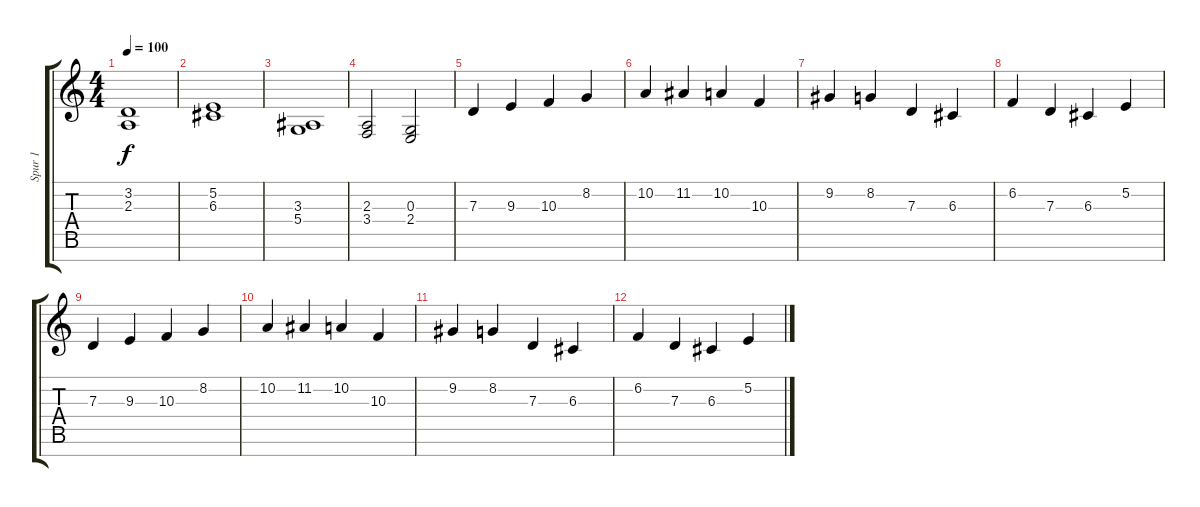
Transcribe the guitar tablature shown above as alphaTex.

\track ("Spur 1" "Spur 1") {instrument acousticgrandpiano}
\staff {score tabs}
\tuning (E4 B3 G3 D3 A2 E2 B1) {hide}
\ts (4 4)
\tempo 100
\clef g2
\ks c
(3.2 2.3).1{dy f} |
(5.2 6.3).1 |
(3.3 5.4).1 |
(2.3 3.4).2 (0.3 2.4).2 |
7.3.4 9.3.4 10.3.4 8.2.4 |
10.2.4 11.2.4 10.2.4 10.3.4 |
9.2.4 8.2.4 7.3.4 6.3.4 |
6.2.4 7.3.4 6.3.4 5.2.4 |
7.3.4 9.3.4 10.3.4 8.2.4 |
10.2.4 11.2.4 10.2.4 10.3.4 |
9.2.4 8.2.4 7.3.4 6.3.4 |
6.2.4 7.3.4 6.3.4 5.2.4
